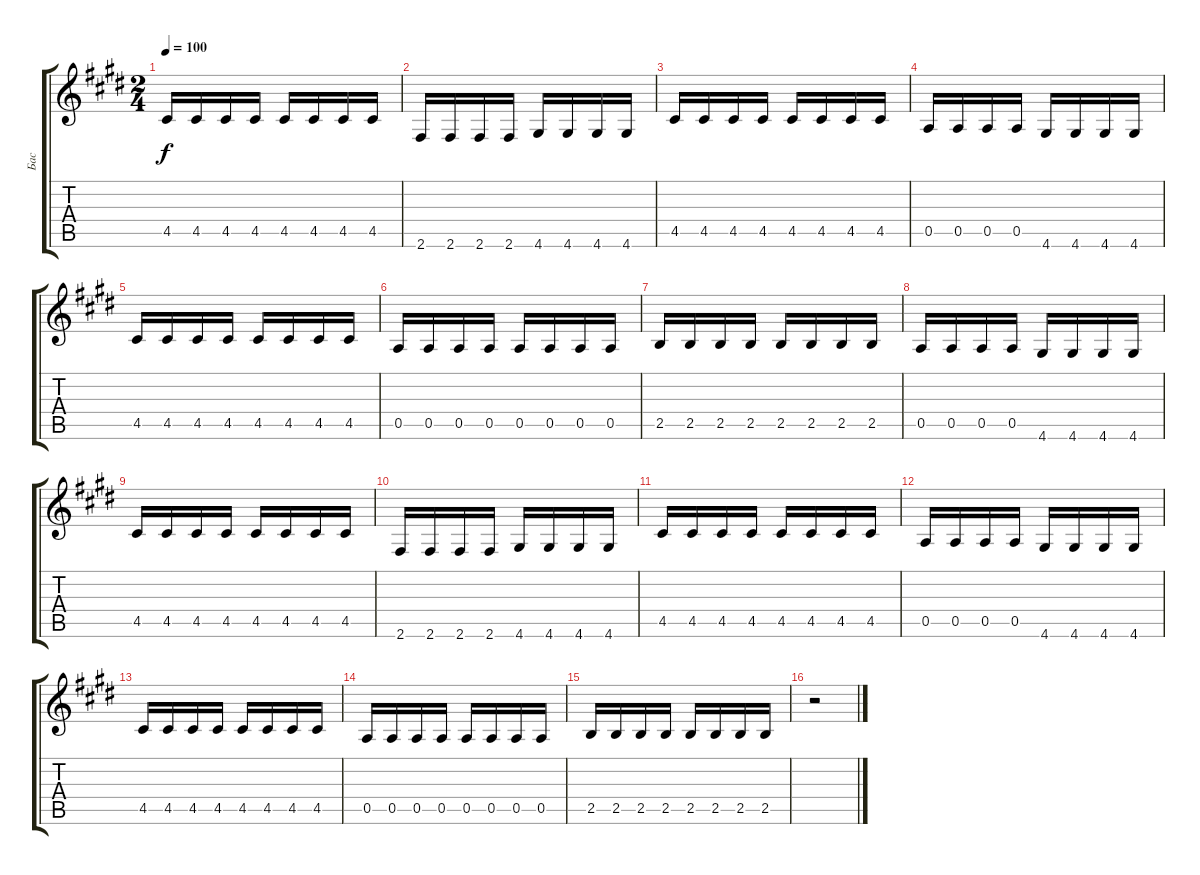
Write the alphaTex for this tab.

\track ("Бас" "Бас") {instrument electricbasspick}
\staff {score tabs}
\tuning (E4 B3 G3 D3 A2 E2) {hide}
\ts (2 4)
\tempo 100
\clef g2
\ks c#minor
4.5.16{dy f} 4.5.16 4.5.16 4.5.16 4.5.16 4.5.16 4.5.16 4.5.16 |
2.6.16 2.6.16 2.6.16 2.6.16 4.6.16 4.6.16 4.6.16 4.6.16 |
4.5.16 4.5.16 4.5.16 4.5.16 4.5.16 4.5.16 4.5.16 4.5.16 |
0.5.16 0.5.16 0.5.16 0.5.16 4.6.16 4.6.16 4.6.16 4.6.16 |
4.5.16 4.5.16 4.5.16 4.5.16 4.5.16 4.5.16 4.5.16 4.5.16 |
0.5.16 0.5.16 0.5.16 0.5.16 0.5.16 0.5.16 0.5.16 0.5.16 |
2.5.16 2.5.16 2.5.16 2.5.16 2.5.16 2.5.16 2.5.16 2.5.16 |
0.5.16 0.5.16 0.5.16 0.5.16 4.6.16 4.6.16 4.6.16 4.6.16 |
4.5.16 4.5.16 4.5.16 4.5.16 4.5.16 4.5.16 4.5.16 4.5.16 |
\section ("" "")
2.6.16 2.6.16 2.6.16 2.6.16 4.6.16 4.6.16 4.6.16 4.6.16 |
4.5.16 4.5.16 4.5.16 4.5.16 4.5.16 4.5.16 4.5.16 4.5.16 |
0.5.16 0.5.16 0.5.16 0.5.16 4.6.16 4.6.16 4.6.16 4.6.16 |
4.5.16 4.5.16 4.5.16 4.5.16 4.5.16 4.5.16 4.5.16 4.5.16 |
0.5.16 0.5.16 0.5.16 0.5.16 0.5.16 0.5.16 0.5.16 0.5.16 |
2.5.16 2.5.16 2.5.16 2.5.16 2.5.16 2.5.16 2.5.16 2.5.16 |
r.2
